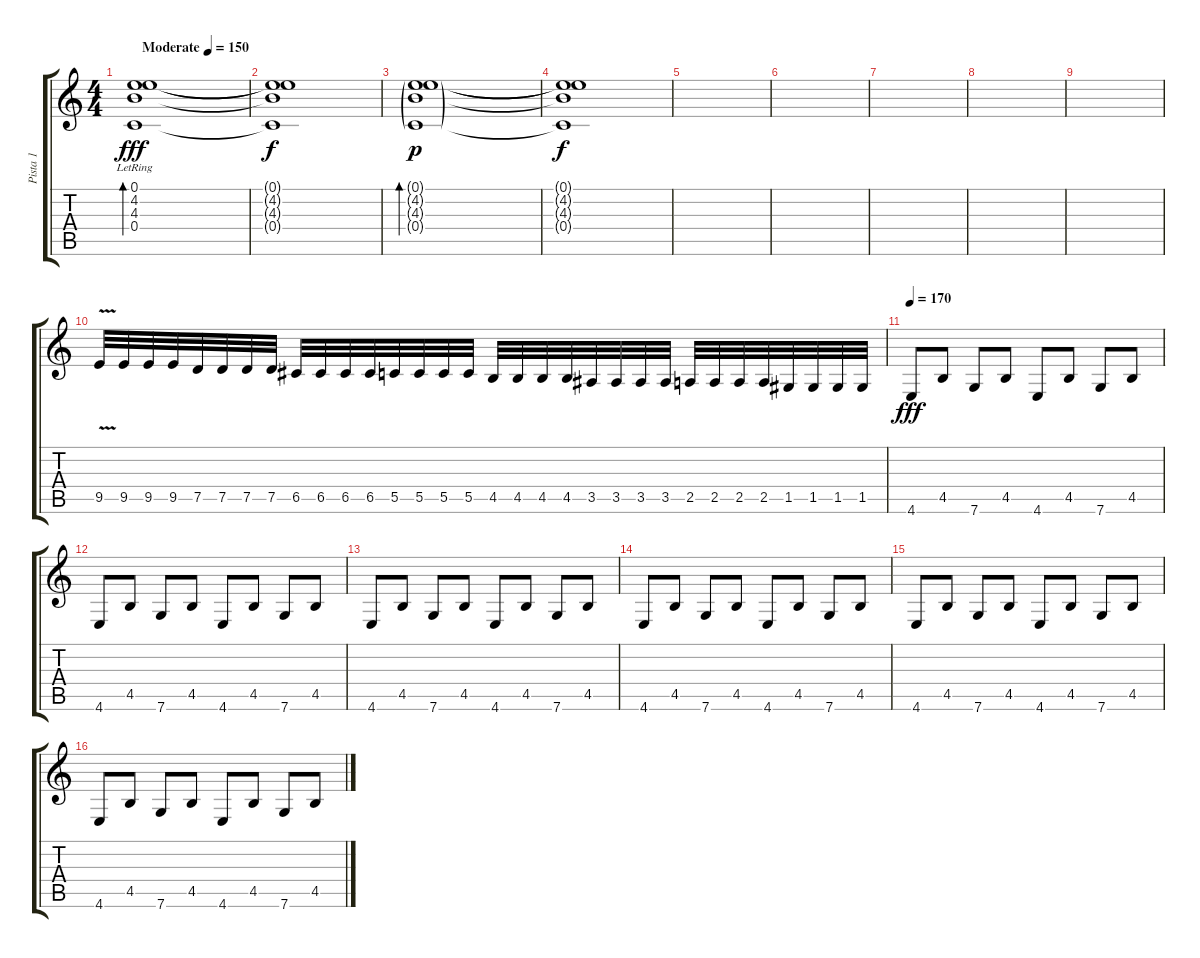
\track ("Pista 1" "Pista 1") {instrument acousticguitarsteel}
\staff {score tabs}
\tuning (E4 C4 G3 C3 G2 C2) {hide}
\ts (4 4)
\tempo (150 "Moderate")
\clef g2
\ks c
(0.1{lr} 4.2{lr} 4.3{lr} 0.4{lr}).1{bd 480 dy fff instrument acousticguitarsteel} |
(0.1{t} 4.2{t} 4.3{t} 0.4{t}).1{dy f} |
(0.1{g} 4.2{g} 4.3{g} 0.4{g}).1{bd 480 dy p} |
(0.1{t} 4.2{t} 4.3{t} 0.4{t}).1{dy f} |
|
|
|
|
|
9.5{v}.32{volume 16 instrument electricguitarmuted} 9.5.32 9.5.32 9.5.32 7.5.32 7.5.32 7.5.32 7.5.32 6.5.32 6.5.32 6.5.32 6.5.32 5.5.32 5.5.32 5.5.32 5.5.32 4.5.32 4.5.32 4.5.32 4.5.32 3.5.32 3.5.32 3.5.32 3.5.32 2.5.32 2.5.32 2.5.32 2.5.32 1.5.32 1.5.32 1.5.32 1.5.32 |
\tempo 170
4.6.8{dy fff volume 16 instrument electricguitarmuted} 4.5.8 7.6.8 4.5.8 4.6.8 4.5.8 7.6.8 4.5.8 |
4.6.8 4.5.8 7.6.8 4.5.8 4.6.8 4.5.8 7.6.8 4.5.8 |
4.6.8 4.5.8 7.6.8 4.5.8 4.6.8 4.5.8 7.6.8 4.5.8 |
4.6.8 4.5.8 7.6.8 4.5.8 4.6.8 4.5.8 7.6.8 4.5.8 |
4.6.8 4.5.8 7.6.8 4.5.8 4.6.8 4.5.8 7.6.8 4.5.8 |
4.6.8 4.5.8 7.6.8 4.5.8 4.6.8 4.5.8 7.6.8 4.5.8
